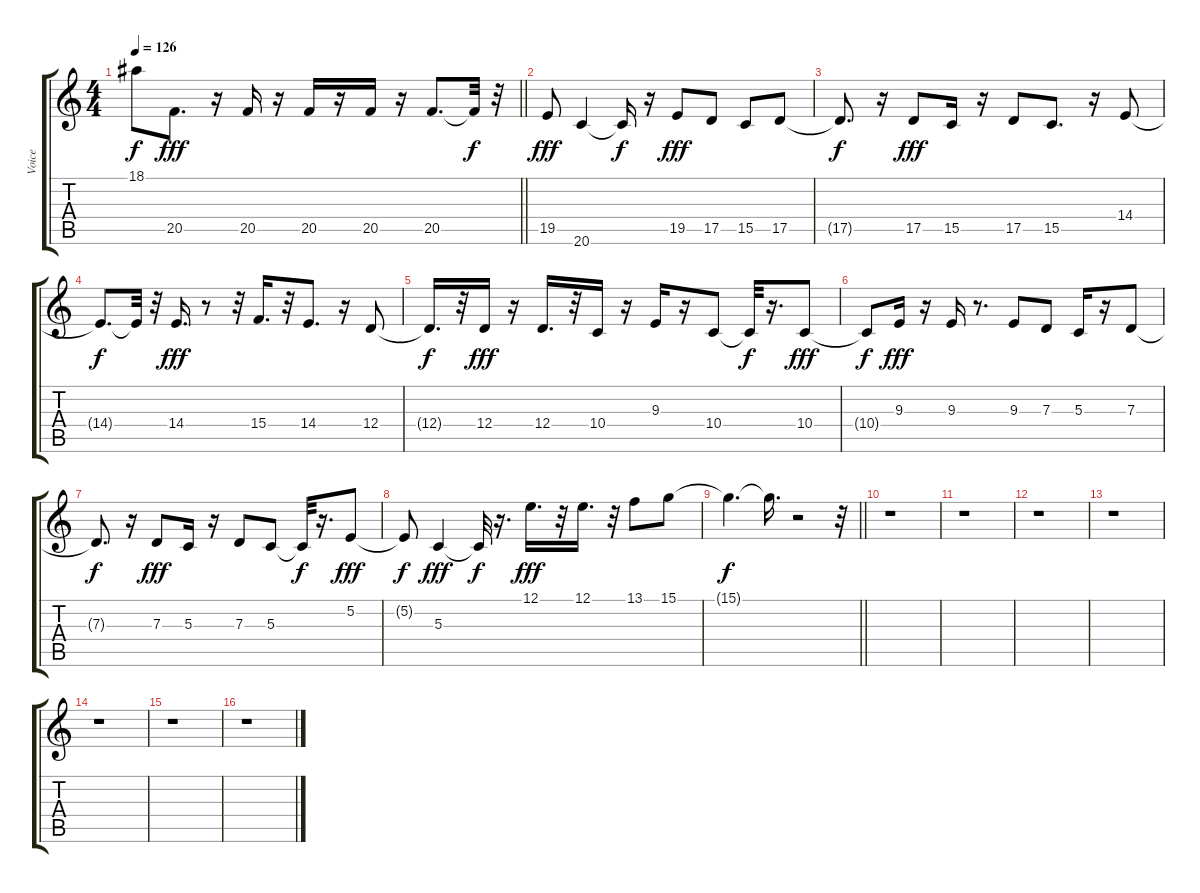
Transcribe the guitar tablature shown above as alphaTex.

\track ("Voice" "Voice") {instrument pad1newage}
\staff {score tabs}
\tuning (E4 B3 G3 D3 A2 E2) {hide}
\ts (4 4)
\tempo 126
\clef g2
\barLineRight lightlight
\ks c
18.1{t}.8{dy f} 20.5.8{d dy fff} r.16 20.5.16 r.16 20.5.16 r.16 20.5.16 r.16 20.5.8{d} 20.5{t}.32{dy f} r.32 |
19.5.8{dy fff} 20.6.4 20.6{t}.16{dy f} r.16 19.5.8{dy fff} 17.5.8 15.5.8 17.5.8 |
17.5{t}.8{d dy f} r.16 17.5.8{dy fff} 15.5.16 r.16 17.5.8 15.5.8{d} r.16 14.4.8 |
14.4{t}.8{d dy f} 14.4{t}.32 r.32 14.4.16{d dy fff} r.8 r.32 15.4.16{d} r.32 14.4.8{d} r.16 12.4.8 |
12.4{t}.16{d dy f} r.32 12.4.16{dy fff} r.16 12.4.16{d} r.32 10.4.16 r.16 9.3.16 r.16 10.4.8 10.4{t}.32{dy f} r.16{d} 10.4.8{dy fff} |
10.4{t}.8{dy f} 9.3.16{dy fff} r.16 9.3.16 r.8{d} 9.3.8 7.3.8 5.3.16 r.16 7.3.8 |
7.3{t}.8{d dy f} r.16 7.3.8{dy fff} 5.3.16 r.16 7.3.8 5.3.8 5.3{t}.32{dy f} r.16{d} 5.2.8{dy fff} |
5.2{t}.8{dy f} 5.3.4{dy fff} 5.3{t}.32{dy f} r.16{d} 12.1.16{d dy fff} r.32 12.1.16{d} r.32 13.1.8 15.1.8 |
\barLineRight lightlight
15.1{t}.4{d dy f} 15.1{t}.16{d} r.2 r.32 |
r.1 |
r.1 |
r.1 |
r.1 |
r.1 |
r.1 |
r.1
